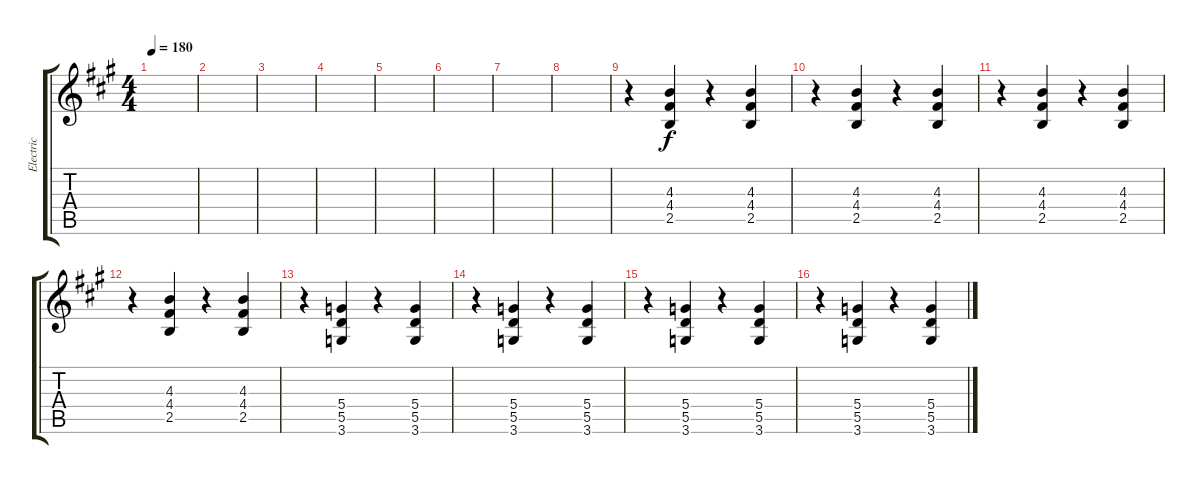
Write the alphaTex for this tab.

\track ("Electric" "Electric") {instrument distortionguitar}
\staff {score tabs}
\tuning (E4 B3 G3 D3 A2 E2) {hide}
\ts (4 4)
\tempo 180
\clef g2
\ks a
|
|
|
|
|
|
|
|
r.4 (4.3 4.4 2.5).4 r.4 (4.3 4.4 2.5).4 |
r.4 (4.3 4.4 2.5).4 r.4 (4.3 4.4 2.5).4 |
r.4 (4.3 4.4 2.5).4 r.4 (4.3 4.4 2.5).4 |
r.4 (4.3 4.4 2.5).4 r.4 (4.3 4.4 2.5).4 |
r.4 (5.4 5.5 3.6).4 r.4 (5.4 5.5 3.6).4 |
r.4 (5.4 5.5 3.6).4 r.4 (5.4 5.5 3.6).4 |
r.4 (5.4 5.5 3.6).4 r.4 (5.4 5.5 3.6).4 |
r.4 (5.4 5.5 3.6).4 r.4 (5.4 5.5 3.6).4
